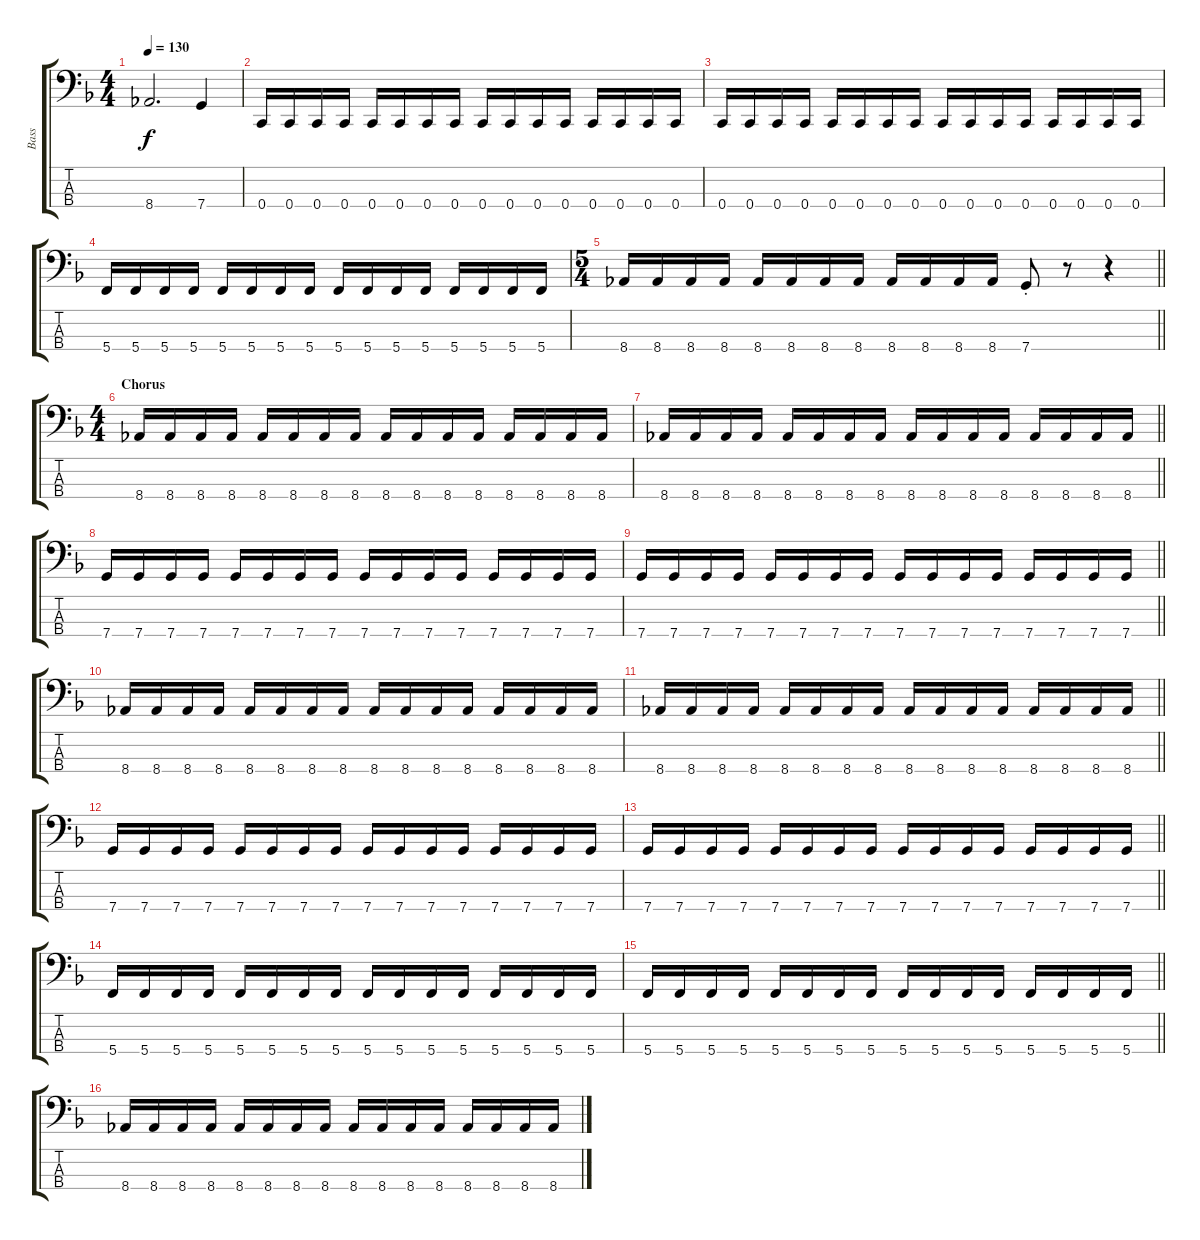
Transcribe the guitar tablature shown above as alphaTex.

\track ("Bass" "Bass") {instrument electricbasspick}
\staff {score tabs}
\tuning (F2 C2 G1 C1) {hide}
\ts (4 4)
\tempo 130
\clef f4
\ks f
8.4.2{d dy f} 7.4.4 |
0.4.16 0.4.16 0.4.16 0.4.16 0.4.16 0.4.16 0.4.16 0.4.16 0.4.16 0.4.16 0.4.16 0.4.16 0.4.16 0.4.16 0.4.16 0.4.16 |
0.4.16 0.4.16 0.4.16 0.4.16 0.4.16 0.4.16 0.4.16 0.4.16 0.4.16 0.4.16 0.4.16 0.4.16 0.4.16 0.4.16 0.4.16 0.4.16 |
5.4.16 5.4.16 5.4.16 5.4.16 5.4.16 5.4.16 5.4.16 5.4.16 5.4.16 5.4.16 5.4.16 5.4.16 5.4.16 5.4.16 5.4.16 5.4.16 |
\ts (5 4)
\barLineRight lightlight
8.4.16 8.4.16 8.4.16 8.4.16 8.4.16 8.4.16 8.4.16 8.4.16 8.4.16 8.4.16 8.4.16 8.4.16 7.4{st}.8 r.8 r.4 |
\ts (4 4)
\section ("" "Chorus")
8.4.16 8.4.16 8.4.16 8.4.16 8.4.16 8.4.16 8.4.16 8.4.16 8.4.16 8.4.16 8.4.16 8.4.16 8.4.16 8.4.16 8.4.16 8.4.16 |
\barLineRight lightlight
8.4.16 8.4.16 8.4.16 8.4.16 8.4.16 8.4.16 8.4.16 8.4.16 8.4.16 8.4.16 8.4.16 8.4.16 8.4.16 8.4.16 8.4.16 8.4.16 |
7.4.16 7.4.16 7.4.16 7.4.16 7.4.16 7.4.16 7.4.16 7.4.16 7.4.16 7.4.16 7.4.16 7.4.16 7.4.16 7.4.16 7.4.16 7.4.16 |
\barLineRight lightlight
7.4.16 7.4.16 7.4.16 7.4.16 7.4.16 7.4.16 7.4.16 7.4.16 7.4.16 7.4.16 7.4.16 7.4.16 7.4.16 7.4.16 7.4.16 7.4.16 |
8.4.16 8.4.16 8.4.16 8.4.16 8.4.16 8.4.16 8.4.16 8.4.16 8.4.16 8.4.16 8.4.16 8.4.16 8.4.16 8.4.16 8.4.16 8.4.16 |
\barLineRight lightlight
8.4.16 8.4.16 8.4.16 8.4.16 8.4.16 8.4.16 8.4.16 8.4.16 8.4.16 8.4.16 8.4.16 8.4.16 8.4.16 8.4.16 8.4.16 8.4.16 |
7.4.16 7.4.16 7.4.16 7.4.16 7.4.16 7.4.16 7.4.16 7.4.16 7.4.16 7.4.16 7.4.16 7.4.16 7.4.16 7.4.16 7.4.16 7.4.16 |
\barLineRight lightlight
7.4.16 7.4.16 7.4.16 7.4.16 7.4.16 7.4.16 7.4.16 7.4.16 7.4.16 7.4.16 7.4.16 7.4.16 7.4.16 7.4.16 7.4.16 7.4.16 |
5.4.16 5.4.16 5.4.16 5.4.16 5.4.16 5.4.16 5.4.16 5.4.16 5.4.16 5.4.16 5.4.16 5.4.16 5.4.16 5.4.16 5.4.16 5.4.16 |
\barLineRight lightlight
5.4.16 5.4.16 5.4.16 5.4.16 5.4.16 5.4.16 5.4.16 5.4.16 5.4.16 5.4.16 5.4.16 5.4.16 5.4.16 5.4.16 5.4.16 5.4.16 |
8.4.16 8.4.16 8.4.16 8.4.16 8.4.16 8.4.16 8.4.16 8.4.16 8.4.16 8.4.16 8.4.16 8.4.16 8.4.16 8.4.16 8.4.16 8.4.16
